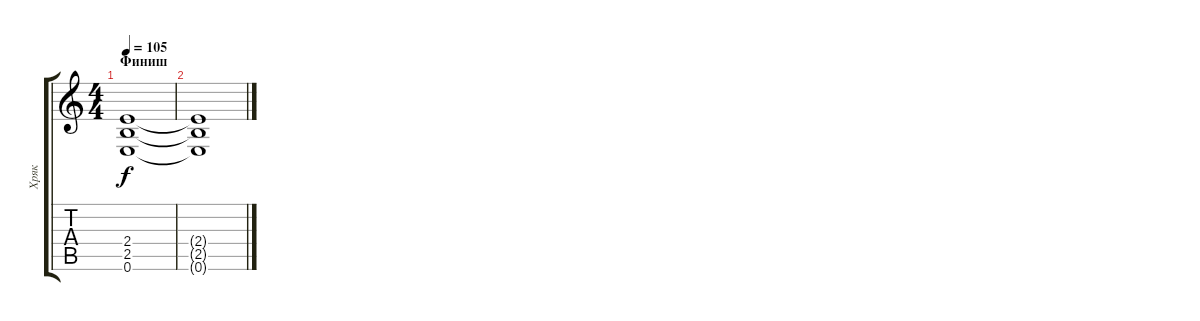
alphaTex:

\track ("Хряк" "Хряк") {instrument distortionguitar}
\staff {score tabs}
\tuning (E4 B3 G3 D3 A2 E2) {hide}
\ts (4 4)
\section ("" "Финиш")
\tempo 105
\clef g2
\ks c
(2.4 2.5 0.6).1{dy f} |
(2.4{t} 2.5{t} 0.6{t}).1
